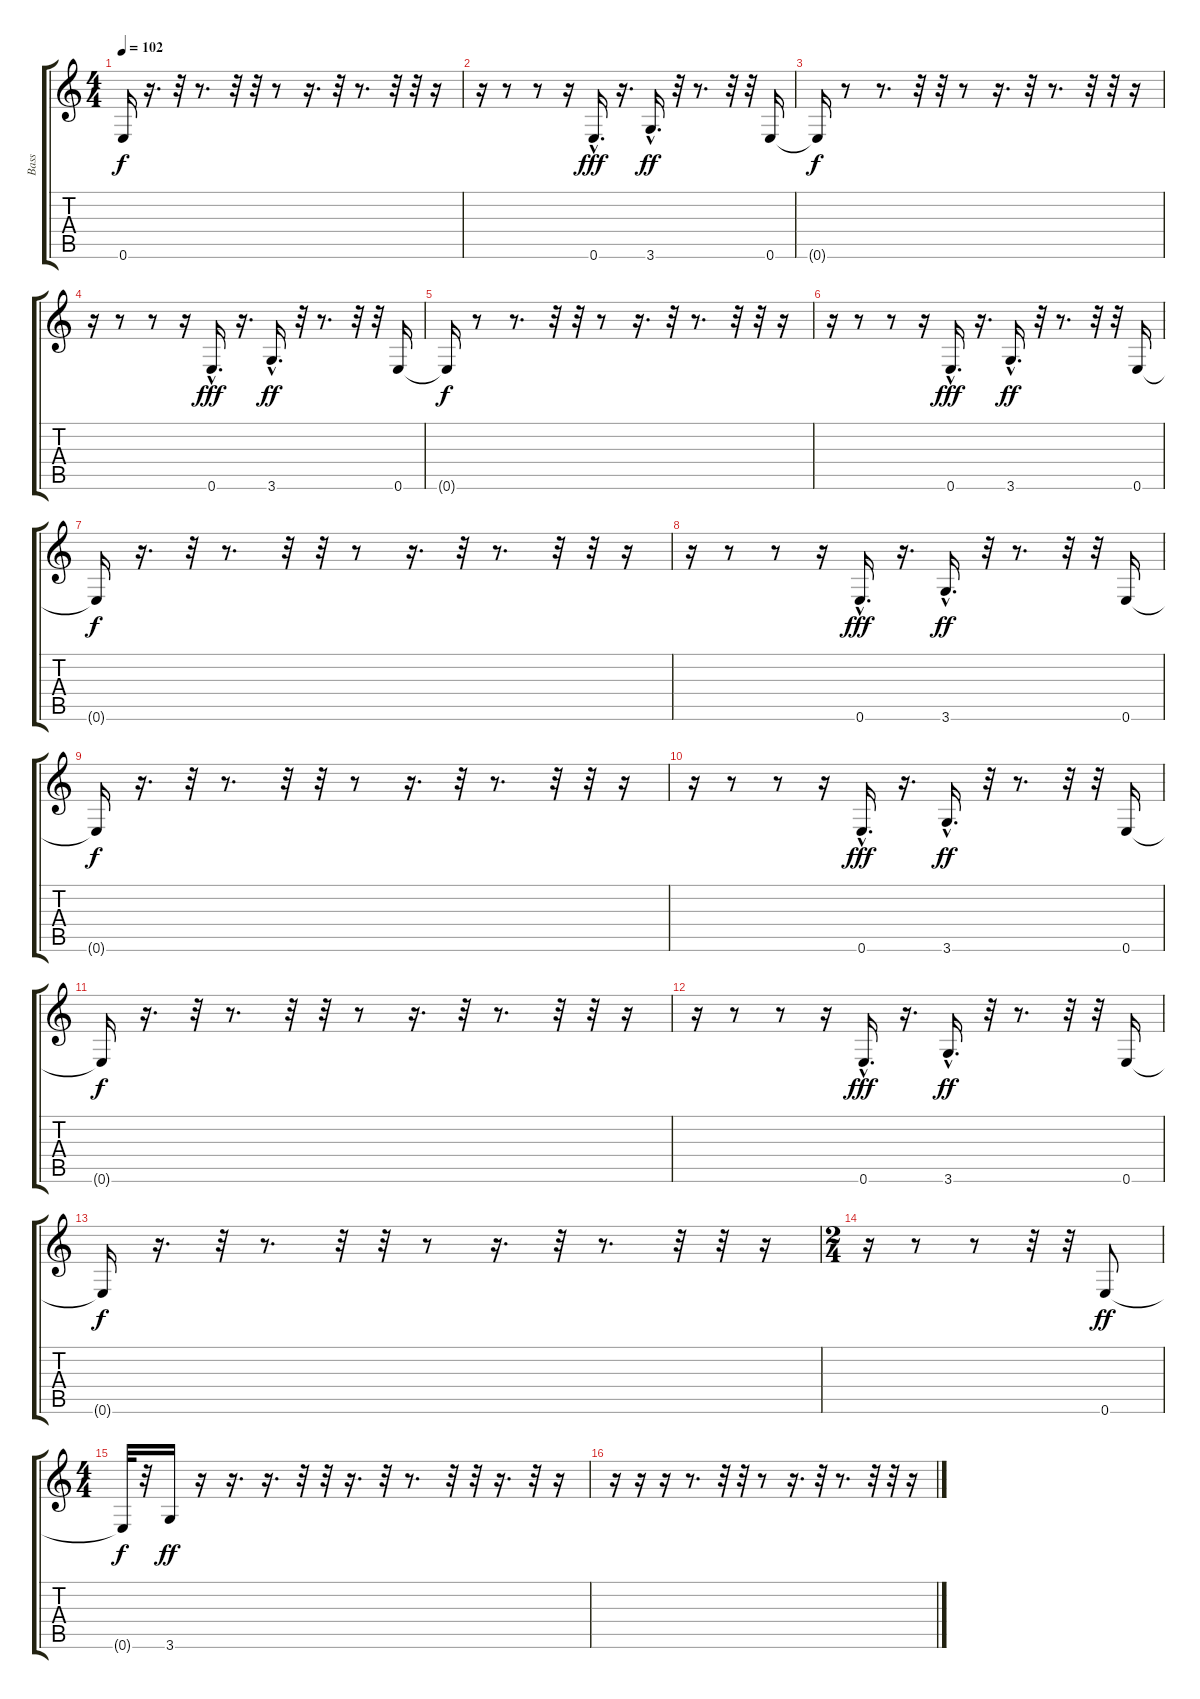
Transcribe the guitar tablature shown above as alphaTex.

\track ("Bass" "Bass") {instrument electricbassfinger}
\staff {score tabs}
\tuning (E4 B3 G3 D3 A2 E2) {hide}
\ts (4 4)
\tempo 102
\clef g2
\ks c
0.6{t}.16{dy f} r.16{d} r.32 r.8{d} r.32 r.32 r.8 r.16{d} r.32 r.8{d} r.32 r.32 r.16 |
r.16 r.8 r.8 r.16 0.6{hac}.16{d dy fff} r.16{d} 3.6{hac}.16{d dy ff} r.32 r.8{d} r.32 r.32 0.6.16 |
0.6{t}.16{dy f} r.8 r.8{d} r.32 r.32 r.8 r.16{d} r.32 r.8{d} r.32 r.32 r.16 |
r.16 r.8 r.8 r.16 0.6{hac}.16{d dy fff} r.16{d} 3.6{hac}.16{d dy ff} r.32 r.8{d} r.32 r.32 0.6.16 |
0.6{t}.16{dy f} r.8 r.8{d} r.32 r.32 r.8 r.16{d} r.32 r.8{d} r.32 r.32 r.16 |
r.16 r.8 r.8 r.16 0.6{hac}.16{d dy fff} r.16{d} 3.6{hac}.16{d dy ff} r.32 r.8{d} r.32 r.32 0.6.16 |
0.6{t}.16{dy f} r.16{d} r.32 r.8{d} r.32 r.32 r.8 r.16{d} r.32 r.8{d} r.32 r.32 r.16 |
r.16 r.8 r.8 r.16 0.6{hac}.16{d dy fff} r.16{d} 3.6{hac}.16{d dy ff} r.32 r.8{d} r.32 r.32 0.6.16 |
0.6{t}.16{dy f} r.16{d} r.32 r.8{d} r.32 r.32 r.8 r.16{d} r.32 r.8{d} r.32 r.32 r.16 |
r.16 r.8 r.8 r.16 0.6{hac}.16{d dy fff} r.16{d} 3.6{hac}.16{d dy ff} r.32 r.8{d} r.32 r.32 0.6.16 |
0.6{t}.16{dy f} r.16{d} r.32 r.8{d} r.32 r.32 r.8 r.16{d} r.32 r.8{d} r.32 r.32 r.16 |
r.16 r.8 r.8 r.16 0.6{hac}.16{d dy fff} r.16{d} 3.6{hac}.16{d dy ff} r.32 r.8{d} r.32 r.32 0.6.16 |
0.6{t}.16{dy f} r.16{d} r.32 r.8{d} r.32 r.32 r.8 r.16{d} r.32 r.8{d} r.32 r.32 r.16 |
\ts (2 4)
r.16 r.8 r.8 r.32 r.32 0.6.8{dy ff} |
\ts (4 4)
0.6{t}.32{dy f} r.32 3.6.16{dy ff} r.16 r.16{d} r.16{d} r.32 r.32 r.16{d} r.32 r.8{d} r.32 r.32 r.16{d} r.32 r.16 |
r.16 r.16 r.16 r.8{d} r.32 r.32 r.8 r.16{d} r.32 r.8{d} r.32 r.32 r.16
